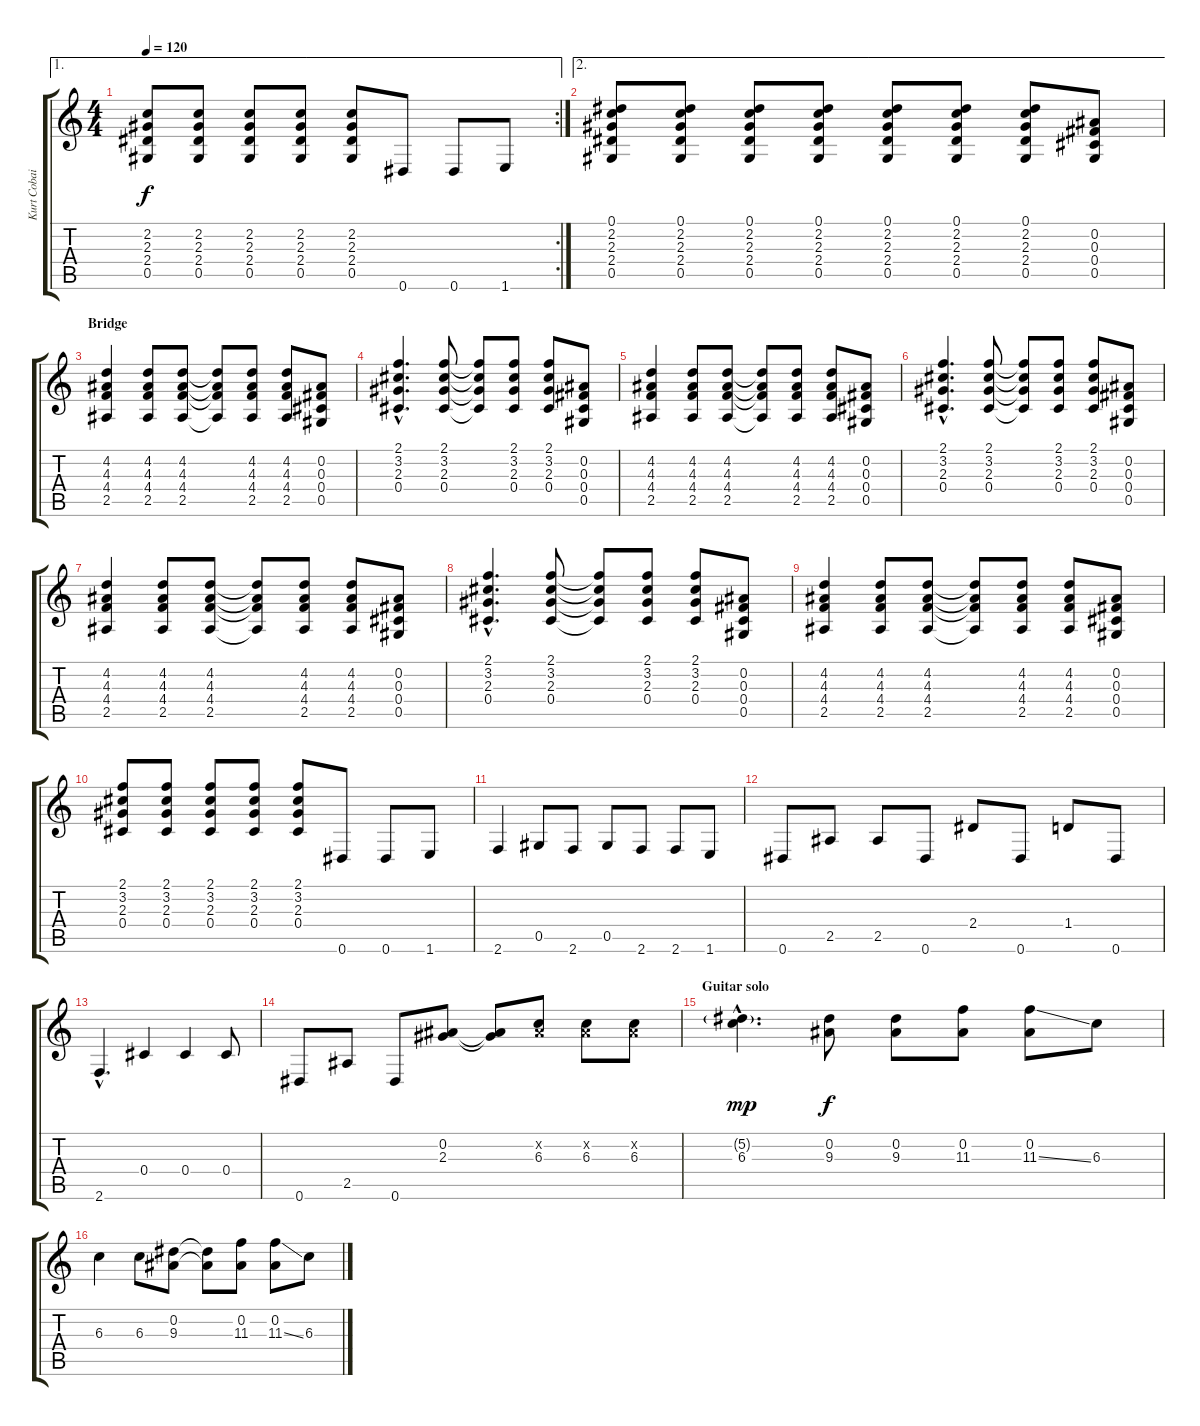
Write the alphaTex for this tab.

\track ("Kurt Cobain" "Kurt Cobai") {instrument acousticguitarsteel}
\staff {score tabs}
\tuning (Eb4 Bb3 Gb3 Db3 Ab2 Eb2) {hide}
\ae 1
\rc 2
\ts (4 4)
\tempo 120
\clef g2
\ks c
(2.2 2.3 2.4 0.5).8{dy f} (2.2 2.3 2.4 0.5).8 (2.2 2.3 2.4 0.5).8 (2.2 2.3 2.4 0.5).8 (2.2 2.3 2.4 0.5).8 0.6.8 0.6.8 1.6.8 |
\ae 2
(0.1 2.2 2.3 2.4 0.5).8 (0.1 2.2 2.3 2.4 0.5).8 (0.1 2.2 2.3 2.4 0.5).8 (0.1 2.2 2.3 2.4 0.5).8 (0.1 2.2 2.3 2.4 0.5).8 (0.1 2.2 2.3 2.4 0.5).8 (0.1 2.2 2.3 2.4 0.5).8 (0.2 0.3 0.4 0.5).8 |
\section ("" "Bridge")
(4.2 4.3 4.4 2.5).4 (4.2 4.3 4.4 2.5).8 (4.2 4.3 4.4 2.5).8 (4.2{t} 4.3{t} 4.4{t} 2.5{t}).8 (4.2 4.3 4.4 2.5).8 (4.2 4.3 4.4 2.5).8 (0.2 0.3 0.4 0.5).8 |
(2.1{hac} 3.2{hac} 2.3{hac} 0.4{hac}).4{d} (2.1 3.2 2.3 0.4).8 (2.1{t} 3.2{t} 2.3{t} 0.4{t}).8 (2.1 3.2 2.3 0.4).8 (2.1 3.2 2.3 0.4).8 (0.2 0.3 0.4 0.5).8 |
(4.2 4.3 4.4 2.5).4 (4.2 4.3 4.4 2.5).8 (4.2 4.3 4.4 2.5).8 (4.2{t} 4.3{t} 4.4{t} 2.5{t}).8 (4.2 4.3 4.4 2.5).8 (4.2 4.3 4.4 2.5).8 (0.2 0.3 0.4 0.5).8 |
(2.1{hac} 3.2{hac} 2.3{hac} 0.4{hac}).4{d} (2.1 3.2 2.3 0.4).8 (2.1{t} 3.2{t} 2.3{t} 0.4{t}).8 (2.1 3.2 2.3 0.4).8 (2.1 3.2 2.3 0.4).8 (0.2 0.3 0.4 0.5).8 |
(4.2 4.3 4.4 2.5).4 (4.2 4.3 4.4 2.5).8 (4.2 4.3 4.4 2.5).8 (4.2{t} 4.3{t} 4.4{t} 2.5{t}).8 (4.2 4.3 4.4 2.5).8 (4.2 4.3 4.4 2.5).8 (0.2 0.3 0.4 0.5).8 |
(2.1{hac} 3.2{hac} 2.3{hac} 0.4{hac}).4{d} (2.1 3.2 2.3 0.4).8 (2.1{t} 3.2{t} 2.3{t} 0.4{t}).8 (2.1 3.2 2.3 0.4).8 (2.1 3.2 2.3 0.4).8 (0.2 0.3 0.4 0.5).8 |
(4.2 4.3 4.4 2.5).4 (4.2 4.3 4.4 2.5).8 (4.2 4.3 4.4 2.5).8 (4.2{t} 4.3{t} 4.4{t} 2.5{t}).8 (4.2 4.3 4.4 2.5).8 (4.2 4.3 4.4 2.5).8 (0.2 0.3 0.4 0.5).8 |
(2.1 3.2 2.3 0.4).8 (2.1 3.2 2.3 0.4).8 (2.1 3.2 2.3 0.4).8 (2.1 3.2 2.3 0.4).8 (2.1 3.2 2.3 0.4).8 0.6.8 0.6.8 1.6.8 |
2.6.4 0.5.8 2.6.8 0.5.8 2.6.8 2.6.8 1.6.8 |
0.6.8 2.5.8 2.5.8 0.6.8 2.4.8 0.6.8 1.4.8 0.6.8 |
2.6{hac}.4{d} 0.4.4 0.4.4 0.4.8 |
0.6.8 2.5.8 0.6.8 (0.2 2.3).8 (0.2{t} 2.3{t}).8 (0.2{x} 6.3).8 (0.2{x} 6.3).8 (0.2{x} 6.3).8 |
\section ("" "Guitar solo")
(5.2{g hac} 6.3{hac}).4{d dy mp} (0.2 9.3).8{dy f} (0.2 9.3).8 (0.2 11.3).8 (0.2 11.3{ss}).8 6.3.8 |
6.3.4 6.3.8 (0.2 9.3).8 (0.2{t} 9.3{t}).8 (0.2 11.3).8 (0.2 11.3{ss}).8 6.3.8
